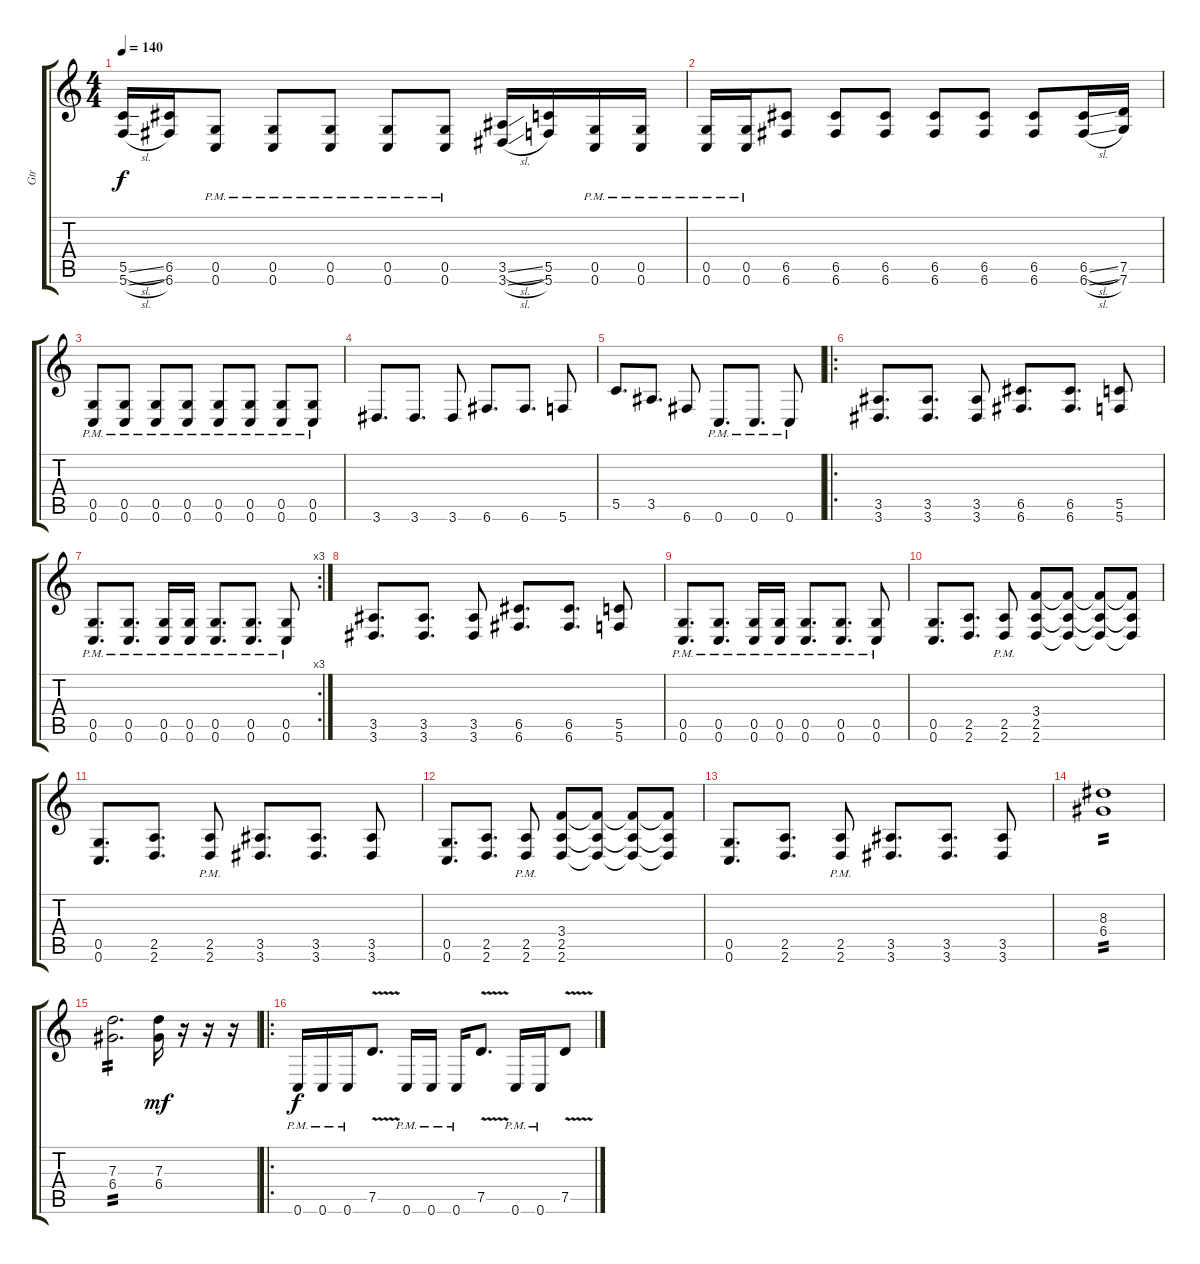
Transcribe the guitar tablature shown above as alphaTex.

\track ("Gtr" "Gtr") {instrument distortionguitar}
\staff {score tabs}
\tuning (E4 B3 G3 D3 G2 C2) {hide}
\ts (4 4)
\tempo 140
\clef g2
\ks c
(5.5{sl} 5.6{sl}).16{dy f} (6.5 6.6).16 (0.5{pm} 0.6{pm}).8 (0.5{pm} 0.6{pm}).8 (0.5{pm} 0.6{pm}).8 (0.5{pm} 0.6{pm}).8 (0.5{pm} 0.6{pm}).8 (3.5{sl} 3.6{sl}).16 (5.5 5.6).16 (0.5{pm} 0.6{pm}).16 (0.5{pm} 0.6{pm}).16 |
(0.5{pm} 0.6{pm}).16 (0.5{pm} 0.6{pm}).16 (6.5 6.6).8 (6.5 6.6).8 (6.5 6.6).8 (6.5 6.6).8 (6.5 6.6).8 (6.5 6.6).8 (6.5{sl} 6.6{sl}).16 (7.5 7.6).16 |
(0.5{pm} 0.6{pm}).8 (0.5{pm} 0.6{pm}).8 (0.5{pm} 0.6{pm}).8 (0.5{pm} 0.6{pm}).8 (0.5{pm} 0.6{pm}).8 (0.5{pm} 0.6{pm}).8 (0.5{pm} 0.6{pm}).8 (0.5{pm} 0.6{pm}).8 |
3.6.8{d} 3.6.8{d} 3.6.8 6.6.8{d} 6.6.8{d} 5.6.8 |
5.5.8{d} 3.5.8{d} 6.6.8 0.6{pm}.8{d} 0.6{pm}.8{d} 0.6{pm}.8 |
\ro
(3.5 3.6).8{d} (3.5 3.6).8{d} (3.5 3.6).8 (6.5 6.6).8{d} (6.5 6.6).8{d} (5.5 5.6).8 |
\rc 3
(0.5{pm} 0.6{pm}).8{d} (0.5{pm} 0.6{pm}).8{d} (0.5{pm} 0.6{pm}).16 (0.5{pm} 0.6{pm}).16 (0.5{pm} 0.6{pm}).8{d} (0.5{pm} 0.6{pm}).8{d} (0.5{pm} 0.6{pm}).8 |
(3.5 3.6).8{d} (3.5 3.6).8{d} (3.5 3.6).8 (6.5 6.6).8{d} (6.5 6.6).8{d} (5.5 5.6).8 |
(0.5{pm} 0.6{pm}).8{d} (0.5{pm} 0.6{pm}).8{d} (0.5{pm} 0.6{pm}).16 (0.5{pm} 0.6{pm}).16 (0.5{pm} 0.6{pm}).8{d} (0.5{pm} 0.6{pm}).8{d} (0.5{pm} 0.6{pm}).8 |
(0.5 0.6).8{d} (2.5 2.6).8{d} (2.5{pm} 2.6{pm}).8 (3.4 2.5 2.6).8 (3.4{t} 2.5{t} 2.6{t}).8 (3.4{t} 2.5{t} 2.6{t}).8 (3.4{t} 2.5{t} 2.6{t}).8 |
(0.5 0.6).8{d} (2.5 2.6).8{d} (2.5{pm} 2.6{pm}).8 (3.5 3.6).8{d} (3.5 3.6).8{d} (3.5 3.6).8 |
(0.5 0.6).8{d} (2.5 2.6).8{d} (2.5{pm} 2.6{pm}).8 (3.4 2.5 2.6).8 (3.4{t} 2.5{t} 2.6{t}).8 (3.4{t} 2.5{t} 2.6{t}).8 (3.4{t} 2.5{t} 2.6{t}).8 |
(0.5 0.6).8{d} (2.5 2.6).8{d} (2.5{pm} 2.6{pm}).8 (3.5 3.6).8{d} (3.5 3.6).8{d} (3.5 3.6).8 |
(8.3 6.4).1{tp 2} |
(7.3 6.4).2{d tp 2} (7.3 6.4).16{dy mf} r.16 r.16 r.16 |
\ro
0.6{pm}.16{dy f} 0.6{pm}.16 0.6{pm}.16 7.5{v}.8{d} 0.6{pm}.16 0.6{pm}.16 0.6{pm}.16 7.5{v}.8{d} 0.6{pm}.16 0.6{pm}.16 7.5{v}.8
